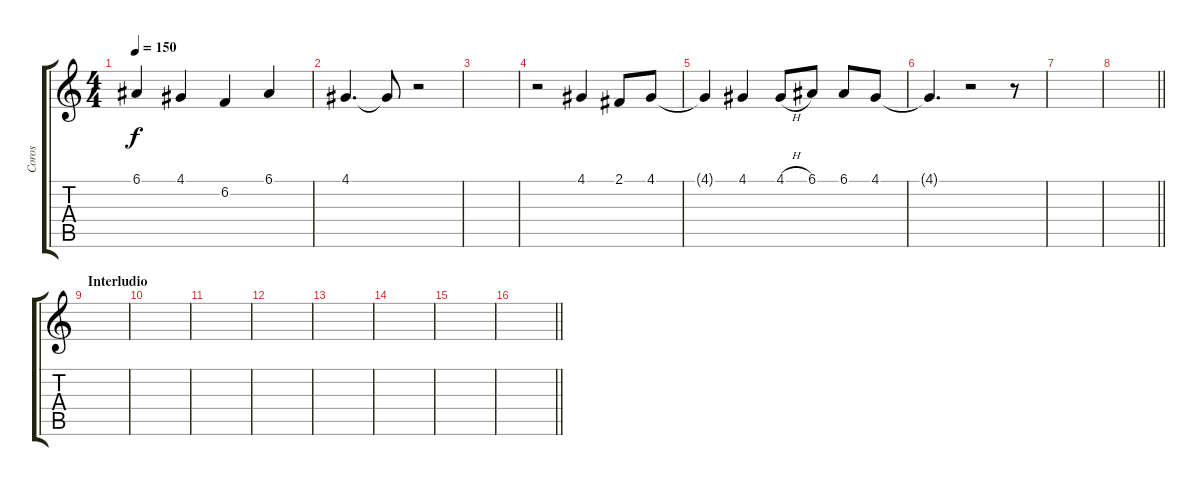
\track ("Coros" "Coros") {instrument flute}
\staff {score tabs}
\tuning (E4 B3 G3 D3 A2 E2) {hide}
\ts (4 4)
\tempo 150
\clef g2
\ks c
6.1.4{dy f} 4.1.4 6.2.4 6.1.4 |
4.1.4{d} 4.1{t}.8 r.2 |
|
r.2 4.1.4 2.1.8 4.1.8 |
4.1{t}.4 4.1.4 4.1{h}.8 6.1.8 6.1.8 4.1.8 |
4.1{t}.4{d} r.2 r.8 |
|
\barLineRight lightlight
|
\section ("" "Interludio")
|
|
|
|
|
|
|
\barLineRight lightlight
